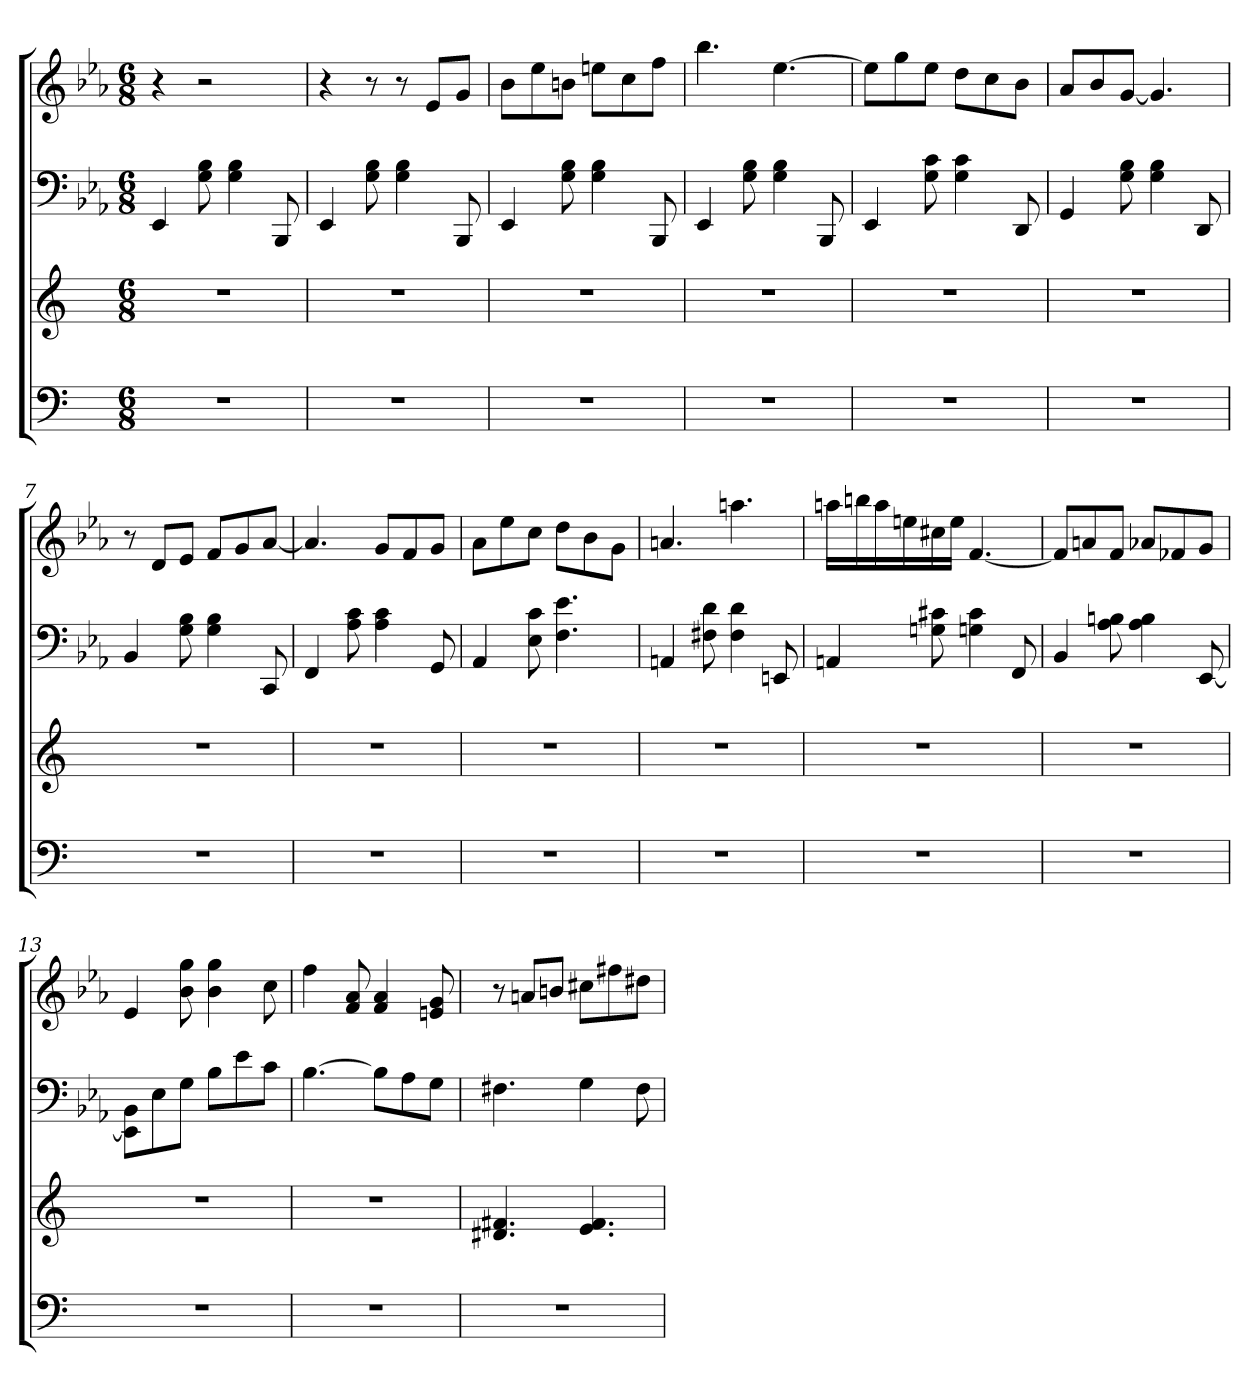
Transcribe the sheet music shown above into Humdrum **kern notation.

**kern	**kern	**kern	**kern
*part4	*part3	*part2	*part1
*staff4	*staff3	*staff2	*staff1
*clefF4	*clefG2	*clefF4	*clefG2
*k[]	*k[]	*k[b-e-a-]	*k[b-e-a-]
*	*	*E-:	*E-:
*M6/8	*M6/8	*M6/8	*M6/8
=1	=1	=1	=1
2.r	2.r	4EE-/	4r
.	.	8G\ 8B-\	2r
.	.	4G\ 4B-\	.
.	.	8BBB-/	.
=2	=2	=2	=2
2.r	2.r	4EE-/	4r
.	.	8G\ 8B-\	8r
.	.	4G\ 4B-\	8r
.	.	.	8e-/L
.	.	8BBB-/	8g/J
=3	=3	=3	=3
2.r	2.r	4EE-/	8b-\L
.	.	.	8ee-\
.	.	8G\ 8B-\	8bn\J
.	.	4G\ 4B-\	8een\L
.	.	.	8cc\
.	.	8BBB-/	8ff\J
=4	=4	=4	=4
2.r	2.r	4EE-/	4.bb-\
.	.	8G\ 8B-\	.
.	.	4G\ 4B-\	[4.ee-\
.	.	8BBB-/	.
=5	=5	=5	=5
2.r	2.r	4EE-/	8ee-\L]
.	.	.	8gg\
.	.	8G\ 8c\	8ee-\J
.	.	4G\ 4c\	8dd\L
.	.	.	8cc\
.	.	8DD/	8b-\J
=6	=6	=6	=6
2.r	2.r	4GG/	8a-/L
.	.	.	8b-/
.	.	8G\ 8B-\	[8g/J
.	.	4G\ 4B-\	4.g/]
.	.	8DD/	.
=7	=7	=7	=7
2.r	2.r	4BB-/	8r
.	.	.	8d/L
.	.	8G\ 8B-\	8e-/J
.	.	4G\ 4B-\	8f/L
.	.	.	8g/
.	.	8CC/	[8a-/J
=8	=8	=8	=8
2.r	2.r	4FF/	4.a-/]
.	.	8A-\ 8c\	.
.	.	4A-\ 4c\	8g/L
.	.	.	8f/
.	.	8GG/	8g/J
=9	=9	=9	=9
2.r	2.r	4AA-/	8a-\L
.	.	.	8ee-\
.	.	8E-\ 8c\	8cc\J
.	.	4.F\ 4.e-\	8dd\L
.	.	.	8b-\
.	.	.	8g\J
=10	=10	=10	=10
2.r	2.r	4AAn/	4.an/
.	.	8F#X\ 8d\	.
.	.	4F#\ 4d\	4.aan\
.	.	8EEn/	.
=11	=11	=11	=11
2.r	2.r	4AAn/	16aan\LL
.	.	.	16bbn\
.	.	.	16aa\
.	.	.	16een\
.	.	8Gn\ 8c#X\	16cc#X\
.	.	.	16ee\JJ
.	.	4Gn\ 4c#\	[4.f/
.	.	8FF/	.
=12	=12	=12	=12
2.r	2.r	4BB-/	8f/L]
.	.	.	8an/
.	.	8A-\ 8Bn\	8f/J
.	.	4A-\ 4B\	8a-X/L
.	.	.	8f-X/
.	.	[8EE-/	8g/J
=13	=13	=13	=13
2.r	2.r	8EE-]\ 8BB-\L	4e-/
.	.	8E-\	.
.	.	8G\J	8b-\ 8gg\
.	.	8B-\L	4b-\ 4gg\
.	.	8e-\	.
.	.	8c\J	8cc\
=14	=14	=14	=14
2.r	2.r	[4.B-\	4ff\
.	.	.	8f/ 8a-/
.	.	8B-\L]	4f/ 4a-/
.	.	8A-\	.
.	.	8G\J	8en/ 8g/
=15	=15	=15	=15
2.r	4.d#X/ 4.f#X/	4.F#X\	8r
.	.	.	8an/L
.	.	.	8bn/J
.	4.e/ 4.f#/	4G\	8cc#X\L
.	.	.	8ff#X\
.	.	8F#\	8dd#X\J
=	=	=	=
*-	*-	*-	*-
